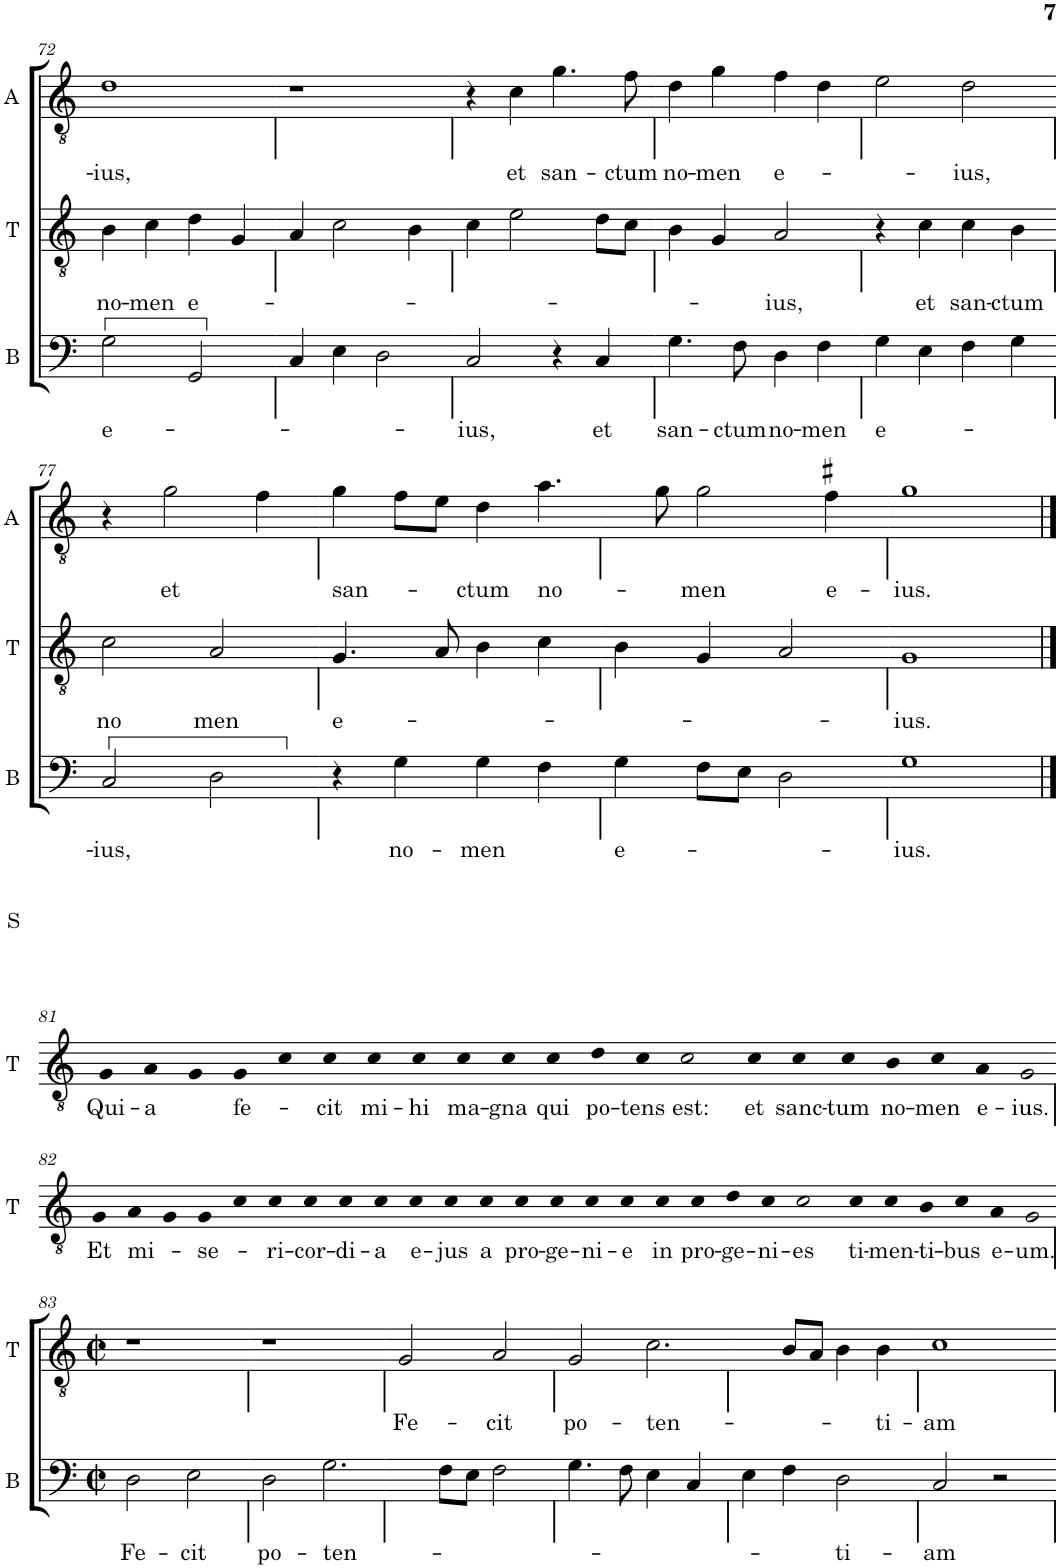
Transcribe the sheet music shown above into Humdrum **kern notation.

**kern	**text	**kern	**text	**kern	**text
*part3	*part3	*part2	*part2	*part1	*part1
*staff3	*staff3	*staff2	*staff2	*staff1	*staff1
*I"B	*	*I"T	*	*I"A	*
*I'B	*	*I'T	*	*I'A	*
!!LO:PB:g=z
*clefF4	*	*clefGv2	*	*clefGv2	*
*k[]	*	*k[]	*	*k[]	*
*M2/2	*	*M2/2	*	*M2/2	*
*met(c|)	*	*met(c|)	*	*met(c|)	*
=72	=72	=72	=72	=72	=72
!	!LO:LY:b	!	!LO:LY:b	!	!LO:LY:b
2G\	e-	4B\	no-	1d	-ius,
!	!	!	!LO:LY:b	!	!
.	.	4c\	-men	.	.
!	!	!	!LO:LY:b	!	!
2GG/	.	4d\	e-	.	.
.	.	4G/	.	.	.
=73	=73	=73	=73	=73	=73
4C/	.	4A/	.	1r	.
4E\	.	2c\	.	.	.
2D\	.	.	.	.	.
.	.	4B\	.	.	.
=74	=74	=74	=74	=74	=74
!	!LO:LY:b	!	!	!	!
2C/	-ius,	4c\	.	4r	.
!	!	!	!	!	!LO:LY:b
.	.	2e\	.	4c\	et
!	!	!	!	!	!LO:LY:b
4r	.	.	.	4.g\	san-
!	!LO:LY:b	!	!	!	!
4C/	et	8d\L	.	.	.
!	!	!	!	!	!LO:LY:b
.	.	8c\J	.	8f\	-ctum
=75	=75	=75	=75	=75	=75
!	!LO:LY:b	!	!	!	!LO:LY:b
4.G\	san-	4B\	.	4d\	no-
!	!	!	!	!	!LO:LY:b
.	.	4G/	.	4g\	-men
!	!LO:LY:b	!	!	!	!
8F\	-ctum	.	.	.	.
!	!LO:LY:b	!	!LO:LY:b	!	!LO:LY:b
4D\	no-	2A/	-ius,	4f\	e-
!	!LO:LY:b	!	!	!	!
4F\	-men	.	.	4d\	.
=76	=76	=76	=76	=76	=76
!	!LO:LY:b	!	!	!	!
4G\	e-	4r	.	2e\	.
!	!	!	!LO:LY:b	!	!
4E\	.	4c\	et	.	.
!	!	!	!LO:LY:b	!	!LO:LY:b
4F\	.	4c\	san-	2d\	-ius,
!	!	!	!LO:LY:b	!	!
4G\	.	4B\	-ctum	.	.
!!LO:LB:g=z
=77	=77	=77	=77	=77	=77
!	!LO:LY:b	!	!LO:LY:b	!	!
2C/	ius,	2c\	no	4r	.
!	!	!	!	!	!LO:LY:b
.	.	.	.	2g\	et
!	!	!	!LO:LY:b	!	!
2D\	.	2A/	men	.	.
.	.	.	.	4f\	.
=78	=78	=78	=78	=78	=78
!	!	!	!LO:LY:b	!	!LO:LY:b
4r	.	4.G/	e-	4g\	san-
!	!LO:LY:b	!	!	!	!
4G\	no-	.	.	8f\L	.
.	.	8A/	.	8e\J	.
!	!LO:LY:b	!	!	!	!LO:LY:b
4G\	-men	4B\	.	4d\	-ctum
!	!	!	!	!LO:N:vis=4.	!LO:LY:b
4F\	.	4c\	.	[4a\	no-
=79	=79	=79	=79	=79	=79
!	!LO:LY:b	!	!	!	!
4G\	e-	4B\	.	8a\]	.
.	.	.	.	8g\	.
!	!	!	!	!	!LO:LY:b
8F\L	.	4G/	.	2g\	-men
8E\J	.	.	.	.	.
2D\	.	2A/	.	.	.
!	!	!	!	!	!LO:LY:b
.	.	.	.	4f#X\	e-
=80	=80	=80	=80	=80	=80
!	!LO:LY:b	!	!LO:LY:b	!	!LO:LY:b
1G	-ius.	1G	-ius.	1g	-ius.
!!LO:LB:g=z
==81	==81	==81	==81	==81	==81
!	!	!	!LO:LY:b	!	!
1r	.	4G	Qui-	1r	.
!	!	!	!LO:LY:b	!	!
.	.	4A	-a	.	.
.	.	4G	.	.	.
!	!	!	!LO:LY:b	!	!
.	.	4G	fe-	.	.
0.ryy	.	4c	.	0.ryy	.
!	!	!	!LO:LY:b	!	!
.	.	4c	-cit	.	.
!	!	!	!LO:LY:b	!	!
.	.	4c	mi-	.	.
!	!	!	!LO:LY:b	!	!
.	.	4c	-hi	.	.
!	!	!	!LO:LY:b	!	!
.	.	4c	ma-	.	.
!	!	!	!LO:LY:b	!	!
.	.	4c	-gna	.	.
!	!	!	!LO:LY:b	!	!
.	.	4c	qui	.	.
!	!	!	!LO:LY:b	!	!
.	.	4d	po-	.	.
!	!	!	!LO:LY:b	!	!
.	.	4c	-tens	.	.
!	!	!	!LO:LY:b	!	!
.	.	2c	est:	.	.
!	!	!	!LO:LY:b	!	!
.	.	4c	et	.	.
!	!	!	!LO:LY:b	!	!
2r	.	4c	sanc-	2r	.
!	!	!	!LO:LY:b	!	!
.	.	4c	-tum	.	.
!	!	!	!LO:LY:b	!	!
2r	.	4B	no-	2r	.
!	!	!	!LO:LY:b	!	!
.	.	4c	-men	.	.
!	!	!	!LO:LY:b	!	!
2r	.	4A	e-	2r	.
!	!	!	!LO:LY:b	!	!
.	.	2G	-ius.	.	.
4r	.	.	.	4r	.
!!LO:LB:g=z
=82	=82	=82	=82	=82	=82
*M2/2	*	*M2/2	*	*M2/2	*
*met(c|)	*	*met(c|)	*	*met(c|)	*
!	!	!	!LO:LY:b	!	!
1r	.	4G	Et	1r	.
!	!	!	!LO:LY:b	!	!
.	.	4A	mi-	.	.
.	.	4G	.	.	.
!	!	!	!LO:LY:b	!	!
.	.	4G	-se-	.	.
1r	.	4c	.	1r	.
!	!	!	!LO:LY:b	!	!
.	.	4c	-ri-	.	.
!	!	!	!LO:LY:b	!	!
.	.	4c	-cor-	.	.
!	!	!	!LO:LY:b	!	!
.	.	4c	-di-	.	.
!	!	!	!LO:LY:b	!	!
0ryy	.	4c	-a	0ryy	.
!	!	!	!LO:LY:b	!	!
.	.	4c	e-	.	.
!	!	!	!LO:LY:b	!	!
.	.	4c	-jus	.	.
!	!	!	!LO:LY:b	!	!
.	.	4c	a	.	.
!	!	!	!LO:LY:b	!	!
.	.	4c	pro-	.	.
!	!	!	!LO:LY:b	!	!
.	.	4c	-ge-	.	.
!	!	!	!LO:LY:b	!	!
.	.	4c	-ni-	.	.
!	!	!	!LO:LY:b	!	!
.	.	4c	-e	.	.
!	!	!	!LO:LY:b	!	!
0r	.	4c	in	0r	.
!	!	!	!LO:LY:b	!	!
.	.	4c	pro-	.	.
!	!	!	!LO:LY:b	!	!
.	.	4d	-ge-	.	.
!	!	!	!LO:LY:b	!	!
.	.	4c	-ni-	.	.
!	!	!	!LO:LY:b	!	!
.	.	2c	-es	.	.
!	!	!	!LO:LY:b	!	!
.	.	4c	ti-	.	.
!	!	!	!LO:LY:b	!	!
.	.	4c	-men-	.	.
!	!	!	!LO:LY:b	!	!
1r	.	4B	-ti-	1r	.
!	!	!	!LO:LY:b	!	!
.	.	4c	-bus	.	.
!	!	!	!LO:LY:b	!	!
.	.	4A	e-	.	.
!	!	!	!LO:LY:b	!	!
.	.	2G	-um.	.	.
4r	.	.	.	4r	.
!!LO:LB:g=z
=83	=83	=83	=83	=83	=83
*M2/2	*	*M2/2	*	*M2/2	*
*met(c|)	*	*met(c|)	*	*met(c|)	*
!	!LO:LY:b	!	!	!	!
2D\	Fe-	1r	.	1r	.
1r	.	.	.	.	.
.	.	0ryy	.	1r	.
1r	.	.	.	.	.
.	.	.	.	1r	.
!	!LO:LY:b	!	!	!	!
2E\	-cit	.	.	.	.
=84	=84	=84	=84	=84	=84
!	!LO:LY:b	!	!	!	!
2D\	po-	1r	.	1r	.
1r	.	.	.	.	.
.	.	0ryy	.	1r	.
1r	.	.	.	.	.
.	.	.	.	1r	.
!LO:N:vis=2.	!LO:LY:b	!	!	!	!
[2G\	-ten-	.	.	.	.
=85	=85	=85	=85	=85	=85
!	!	!	!LO:LY:b	!	!
4G\]	.	2G/	Fe-	1r	.
1r	.	.	.	.	.
!	!	!	!LO:LY:b	!	!
.	.	2A/	-cit	.	.
.	.	1ryy	.	1r	.
8F\L	.	.	.	.	.
8E\J	.	.	.	.	.
2F\	.	.	.	.	.
=86	=86	=86	=86	=86	=86
!	!	!	!LO:LY:b	!	!
4.G\	.	2G/	po-	1r	.
8F\	.	.	.	.	.
!	!	!LO:N:vis=2.	!LO:LY:b	!	!
4E\	.	[2c\	-ten-	.	.
4C/	.	.	.	.	.
=87	=87	=87	=87	=87	=87
4E\	.	4c\]	.	1r	.
4F\	.	8B/L	.	.	.
.	.	8A/J	.	.	.
!	!LO:LY:b	!	!	!	!
2D\	-ti-	4B\	.	.	.
!	!	!	!LO:LY:b	!	!
.	.	4B\	-ti-	.	.
=88	=88	=88	=88	=88	=88
!	!LO:LY:b	!	!LO:LY:b	!	!
2C/	-am	1c	-am	1r	.
2r	.	.	.	.	.
=	=	=	=	=	=
*-	*-	*-	*-	*-	*-
